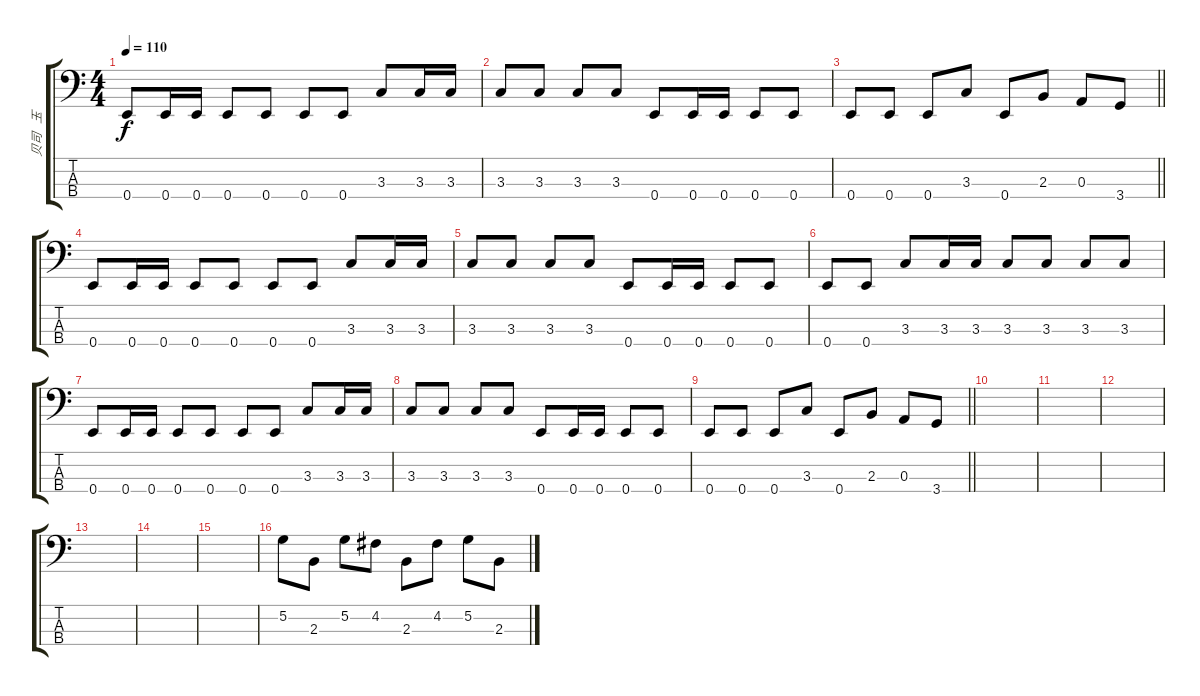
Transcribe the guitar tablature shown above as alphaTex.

\track ("贝司   玉" "贝司   玉") {instrument electricbassfinger}
\staff {score tabs}
\tuning (G2 D2 A1 E1) {hide}
\ts (4 4)
\tempo 110
\clef f4
\ks c
0.4.8{dy f} 0.4.16 0.4.16 0.4.8 0.4.8 0.4.8 0.4.8 3.3.8 3.3.16 3.3.16 |
3.3.8 3.3.8 3.3.8 3.3.8 0.4.8 0.4.16 0.4.16 0.4.8 0.4.8 |
\barLineRight lightlight
0.4.8 0.4.8 0.4.8 3.3.8 0.4.8 2.3.8 0.3.8 3.4.8 |
0.4.8 0.4.16 0.4.16 0.4.8 0.4.8 0.4.8 0.4.8 3.3.8 3.3.16 3.3.16 |
3.3.8 3.3.8 3.3.8 3.3.8 0.4.8 0.4.16 0.4.16 0.4.8 0.4.8 |
0.4.8 0.4.8 3.3.8 3.3.16 3.3.16 3.3.8 3.3.8 3.3.8 3.3.8 |
0.4.8 0.4.16 0.4.16 0.4.8 0.4.8 0.4.8 0.4.8 3.3.8 3.3.16 3.3.16 |
3.3.8 3.3.8 3.3.8 3.3.8 0.4.8 0.4.16 0.4.16 0.4.8 0.4.8 |
\barLineRight lightlight
0.4.8 0.4.8 0.4.8 3.3.8 0.4.8 2.3.8 0.3.8 3.4.8 |
|
|
|
|
|
|
5.2.8 2.3.8 5.2.8 4.2.8 2.3.8 4.2.8 5.2.8 2.3.8
